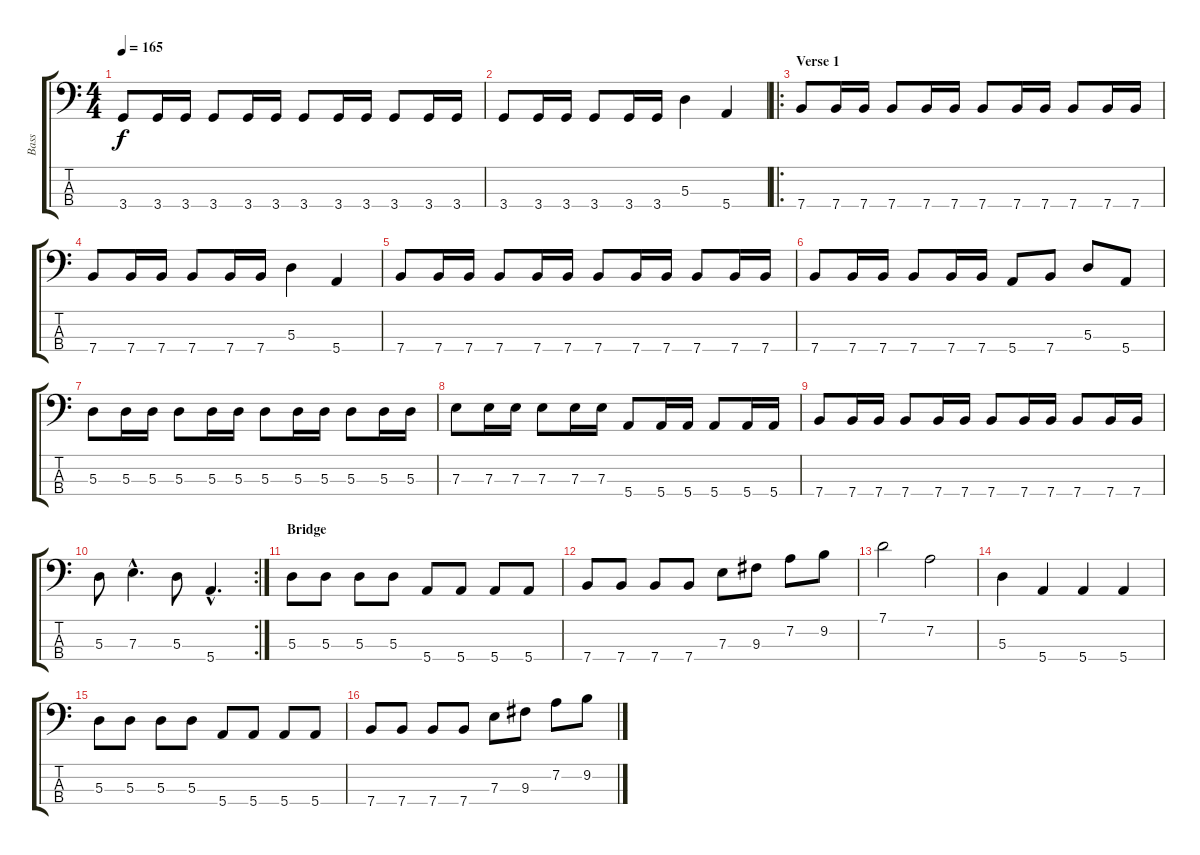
\track ("Bass" "Bass") {instrument electricbassfinger}
\staff {score tabs}
\tuning (G2 D2 A1 E1) {hide}
\ts (4 4)
\tempo 165
\clef f4
\ks c
3.4.8{dy f} 3.4.16 3.4.16 3.4.8 3.4.16 3.4.16 3.4.8 3.4.16 3.4.16 3.4.8 3.4.16 3.4.16 |
3.4.8 3.4.16 3.4.16 3.4.8 3.4.16 3.4.16 5.3.4 5.4.4 |
\ro
\section ("" "Verse 1")
7.4.8 7.4.16 7.4.16 7.4.8 7.4.16 7.4.16 7.4.8 7.4.16 7.4.16 7.4.8 7.4.16 7.4.16 |
7.4.8 7.4.16 7.4.16 7.4.8 7.4.16 7.4.16 5.3.4 5.4.4 |
7.4.8 7.4.16 7.4.16 7.4.8 7.4.16 7.4.16 7.4.8 7.4.16 7.4.16 7.4.8 7.4.16 7.4.16 |
7.4.8 7.4.16 7.4.16 7.4.8 7.4.16 7.4.16 5.4.8 7.4.8 5.3.8 5.4.8 |
5.3.8 5.3.16 5.3.16 5.3.8 5.3.16 5.3.16 5.3.8 5.3.16 5.3.16 5.3.8 5.3.16 5.3.16 |
7.3.8 7.3.16 7.3.16 7.3.8 7.3.16 7.3.16 5.4.8 5.4.16 5.4.16 5.4.8 5.4.16 5.4.16 |
7.4.8 7.4.16 7.4.16 7.4.8 7.4.16 7.4.16 7.4.8 7.4.16 7.4.16 7.4.8 7.4.16 7.4.16 |
\rc 2
5.3.8 7.3{hac}.4{d} 5.3.8 5.4{hac}.4{d} |
\section ("" "Bridge")
5.3.8 5.3.8 5.3.8 5.3.8 5.4.8 5.4.8 5.4.8 5.4.8 |
7.4.8 7.4.8 7.4.8 7.4.8 7.3.8 9.3.8 7.2.8 9.2.8 |
7.1.2 7.2.2 |
5.3.4 5.4.4 5.4.4 5.4.4 |
5.3.8 5.3.8 5.3.8 5.3.8 5.4.8 5.4.8 5.4.8 5.4.8 |
7.4.8 7.4.8 7.4.8 7.4.8 7.3.8 9.3.8 7.2.8 9.2.8
